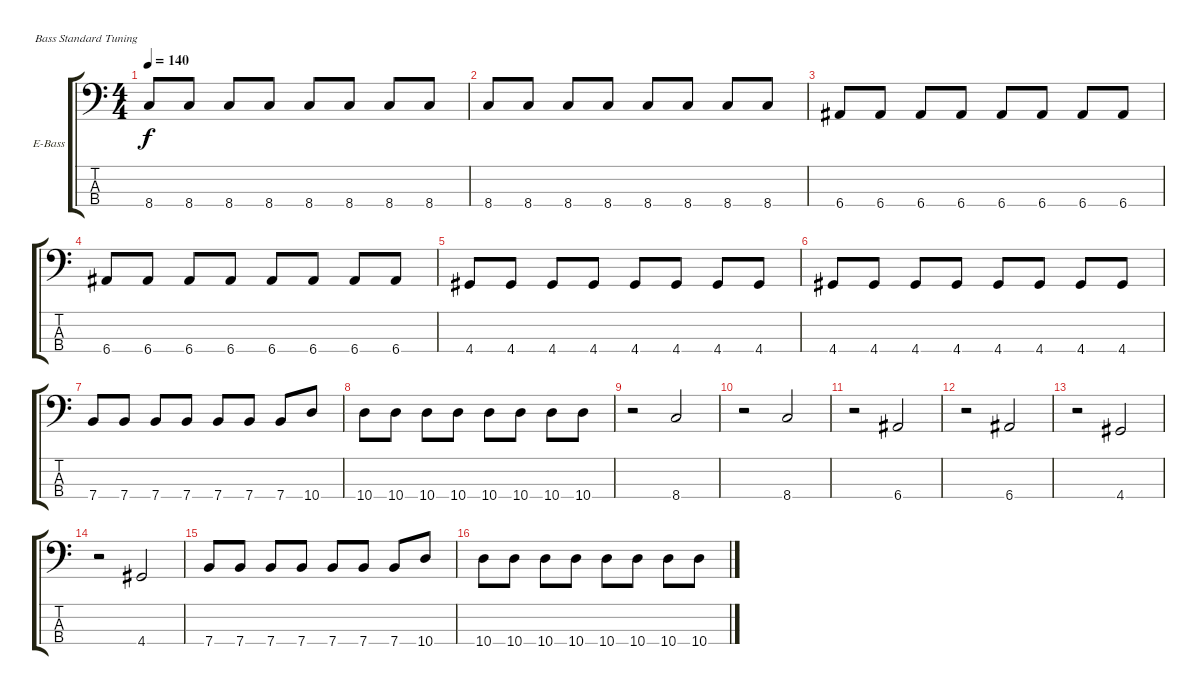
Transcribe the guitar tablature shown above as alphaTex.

\defaultSystemsLayout 4
\bracketExtendMode groupsimilarinstruments
\firstSystemTrackNameOrientation horizontal
\otherSystemsTrackNameOrientation horizontal
\track ("Electric Bass" "E-Bass") {instrument electricbassfinger}
\staff {score tabs}
\tuning (G2 D2 A1 E1)
\ts (4 4)
\tempo 140
\clef f4
\ks c
8.4.8{dy f} 8.4.8 8.4.8 8.4.8 8.4.8 8.4.8 8.4.8 8.4.8 |
8.4.8 8.4.8 8.4.8 8.4.8 8.4.8 8.4.8 8.4.8 8.4.8 |
6.4.8 6.4.8 6.4.8 6.4.8 6.4.8 6.4.8 6.4.8 6.4.8 |
6.4.8 6.4.8 6.4.8 6.4.8 6.4.8 6.4.8 6.4.8 6.4.8 |
4.4.8 4.4.8 4.4.8 4.4.8 4.4.8 4.4.8 4.4.8 4.4.8 |
4.4.8 4.4.8 4.4.8 4.4.8 4.4.8 4.4.8 4.4.8 4.4.8 |
7.4.8 7.4.8 7.4.8 7.4.8 7.4.8 7.4.8 7.4.8 10.4.8 |
10.4.8 10.4.8 10.4.8 10.4.8 10.4.8 10.4.8 10.4.8 10.4.8 |
r.2 8.4.2 |
r.2 8.4.2 |
r.2 6.4.2 |
r.2 6.4.2 |
r.2 4.4.2 |
r.2 4.4.2 |
7.4.8 7.4.8 7.4.8 7.4.8 7.4.8 7.4.8 7.4.8 10.4.8 |
10.4.8 10.4.8 10.4.8 10.4.8 10.4.8 10.4.8 10.4.8 10.4.8
